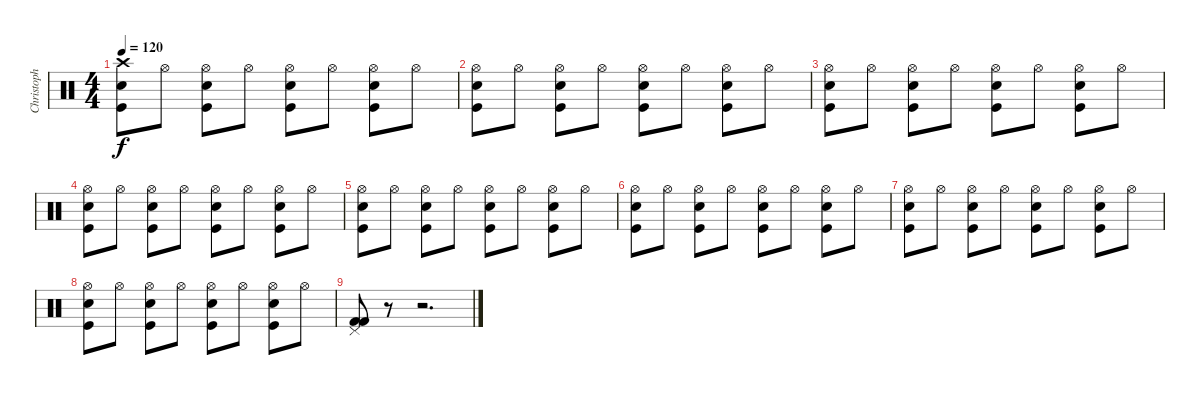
\track ("Christoph Doom Schneider - Drums" "Christoph ") {instrument percussion}
\staff {score}
\articulation defaults
\ts (4 4)
\tempo 120
\clef neutral
\ks c
("Crash high (hit)" "Electric Snare (hit)" "Kick (hit)").8{dy f} "Hi-Hat (open)".8 ("Hi-Hat (open)" "Electric Snare (hit)" "Kick (hit)").8 "Hi-Hat (open)".8 ("Hi-Hat (open)" "Electric Snare (hit)" "Kick (hit)").8 "Hi-Hat (open)".8 ("Hi-Hat (open)" "Electric Snare (hit)" "Kick (hit)").8 "Hi-Hat (open)".8 |
("Hi-Hat (open)" "Electric Snare (hit)" "Kick (hit)").8 "Hi-Hat (open)".8 ("Hi-Hat (open)" "Electric Snare (hit)" "Kick (hit)").8 "Hi-Hat (open)".8 ("Hi-Hat (open)" "Electric Snare (hit)" "Kick (hit)").8 "Hi-Hat (open)".8 ("Hi-Hat (open)" "Electric Snare (hit)" "Kick (hit)").8 "Hi-Hat (open)".8 |
("Hi-Hat (open)" "Electric Snare (hit)" "Kick (hit)").8 "Hi-Hat (open)".8 ("Hi-Hat (open)" "Electric Snare (hit)" "Kick (hit)").8 "Hi-Hat (open)".8 ("Hi-Hat (open)" "Electric Snare (hit)" "Kick (hit)").8 "Hi-Hat (open)".8 ("Hi-Hat (open)" "Electric Snare (hit)" "Kick (hit)").8 "Hi-Hat (open)".8 |
("Hi-Hat (open)" "Electric Snare (hit)" "Kick (hit)").8 "Hi-Hat (open)".8 ("Hi-Hat (open)" "Electric Snare (hit)" "Kick (hit)").8 "Hi-Hat (open)".8 ("Hi-Hat (open)" "Electric Snare (hit)" "Kick (hit)").8 "Hi-Hat (open)".8 ("Hi-Hat (open)" "Electric Snare (hit)" "Kick (hit)").8 "Hi-Hat (open)".8 |
("Hi-Hat (open)" "Electric Snare (hit)" "Kick (hit)").8 "Hi-Hat (open)".8 ("Hi-Hat (open)" "Electric Snare (hit)" "Kick (hit)").8 "Hi-Hat (open)".8 ("Hi-Hat (open)" "Electric Snare (hit)" "Kick (hit)").8 "Hi-Hat (open)".8 ("Hi-Hat (open)" "Electric Snare (hit)" "Kick (hit)").8 "Hi-Hat (open)".8 |
("Hi-Hat (open)" "Electric Snare (hit)" "Kick (hit)").8 "Hi-Hat (open)".8 ("Hi-Hat (open)" "Electric Snare (hit)" "Kick (hit)").8 "Hi-Hat (open)".8 ("Hi-Hat (open)" "Electric Snare (hit)" "Kick (hit)").8 "Hi-Hat (open)".8 ("Hi-Hat (open)" "Electric Snare (hit)" "Kick (hit)").8 "Hi-Hat (open)".8 |
("Hi-Hat (open)" "Electric Snare (hit)" "Kick (hit)").8 "Hi-Hat (open)".8 ("Hi-Hat (open)" "Electric Snare (hit)" "Kick (hit)").8 "Hi-Hat (open)".8 ("Hi-Hat (open)" "Electric Snare (hit)" "Kick (hit)").8 "Hi-Hat (open)".8 ("Hi-Hat (open)" "Electric Snare (hit)" "Kick (hit)").8 "Hi-Hat (open)".8 |
("Hi-Hat (open)" "Electric Snare (hit)" "Kick (hit)").8 "Hi-Hat (open)".8 ("Hi-Hat (open)" "Electric Snare (hit)" "Kick (hit)").8 "Hi-Hat (open)".8 ("Hi-Hat (open)" "Electric Snare (hit)" "Kick (hit)").8 "Hi-Hat (open)".8 ("Hi-Hat (open)" "Electric Snare (hit)" "Kick (hit)").8 "Hi-Hat (open)".8 |
("Kick (hit) 2" "Kick (hit) 2" "Pedal Hi-Hat (hit)").8 r.8 r.2{d}
